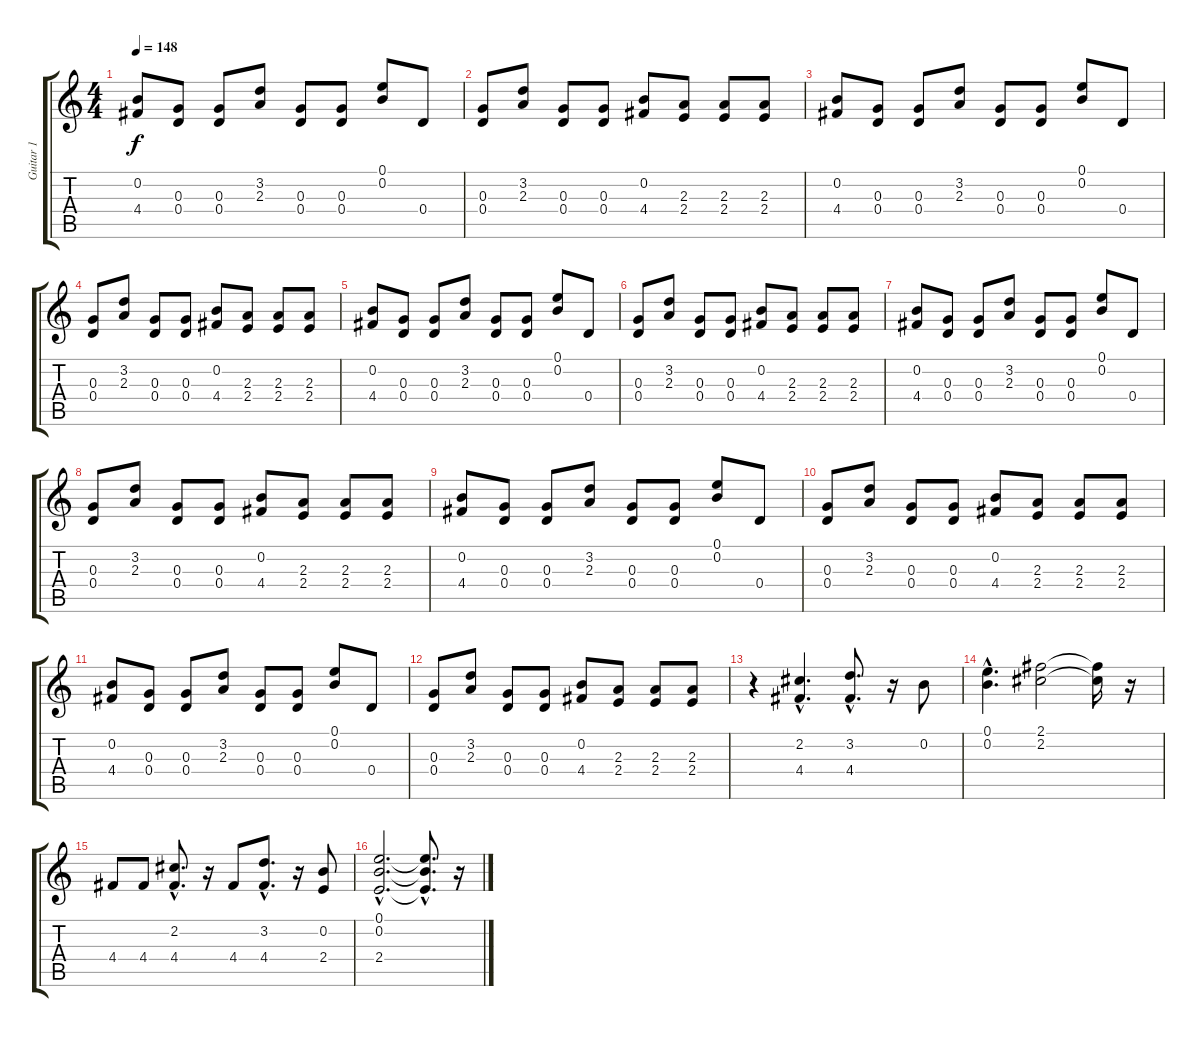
\track ("Guitar 1" "Guitar 1") {instrument overdrivenguitar}
\staff {score tabs}
\tuning (E4 B3 G3 D3 A2 E2) {hide}
\ts (4 4)
\tempo 148
\clef g2
\ks c
(0.2 4.4).8{dy f} (0.3 0.4).8 (0.3 0.4).8 (3.2 2.3).8 (0.3 0.4).8 (0.3 0.4).8 (0.1 0.2).8 0.4.8 |
(0.3 0.4).8 (3.2 2.3).8 (0.3 0.4).8 (0.3 0.4).8 (0.2 4.4).8 (2.3 2.4).8 (2.3 2.4).8 (2.3 2.4).8 |
(0.2 4.4).8 (0.3 0.4).8 (0.3 0.4).8 (3.2 2.3).8 (0.3 0.4).8 (0.3 0.4).8 (0.1 0.2).8 0.4.8 |
(0.3 0.4).8 (3.2 2.3).8 (0.3 0.4).8 (0.3 0.4).8 (0.2 4.4).8 (2.3 2.4).8 (2.3 2.4).8 (2.3 2.4).8 |
(0.2 4.4).8 (0.3 0.4).8 (0.3 0.4).8 (3.2 2.3).8 (0.3 0.4).8 (0.3 0.4).8 (0.1 0.2).8 0.4.8 |
(0.3 0.4).8 (3.2 2.3).8 (0.3 0.4).8 (0.3 0.4).8 (0.2 4.4).8 (2.3 2.4).8 (2.3 2.4).8 (2.3 2.4).8 |
(0.2 4.4).8 (0.3 0.4).8 (0.3 0.4).8 (3.2 2.3).8 (0.3 0.4).8 (0.3 0.4).8 (0.1 0.2).8 0.4.8 |
(0.3 0.4).8 (3.2 2.3).8 (0.3 0.4).8 (0.3 0.4).8 (0.2 4.4).8 (2.3 2.4).8 (2.3 2.4).8 (2.3 2.4).8 |
(0.2 4.4).8 (0.3 0.4).8 (0.3 0.4).8 (3.2 2.3).8 (0.3 0.4).8 (0.3 0.4).8 (0.1 0.2).8 0.4.8 |
(0.3 0.4).8 (3.2 2.3).8 (0.3 0.4).8 (0.3 0.4).8 (0.2 4.4).8 (2.3 2.4).8 (2.3 2.4).8 (2.3 2.4).8 |
(0.2 4.4).8 (0.3 0.4).8 (0.3 0.4).8 (3.2 2.3).8 (0.3 0.4).8 (0.3 0.4).8 (0.1 0.2).8 0.4.8 |
(0.3 0.4).8 (3.2 2.3).8 (0.3 0.4).8 (0.3 0.4).8 (0.2 4.4).8 (2.3 2.4).8 (2.3 2.4).8 (2.3 2.4).8 |
r.4 (2.2{hac} 4.4{hac}).4{d} (3.2{hac} 4.4{hac}).8{d} r.16 0.2.8 |
(0.1{hac} 0.2{hac}).4{d} (2.1 2.2).2 (2.1{t} 2.2{t}).16 r.16 |
4.4.8 4.4.8 (2.2{hac} 4.4{hac}).8{d} r.16 4.4.8 (3.2{hac} 4.4{hac}).8{d} r.16 (0.2 2.4).8 |
(0.1{hac} 0.2{hac} 2.4{hac}).2{d} (0.1{hac t} 0.2{hac t} 2.4{hac t}).8{d} r.16
